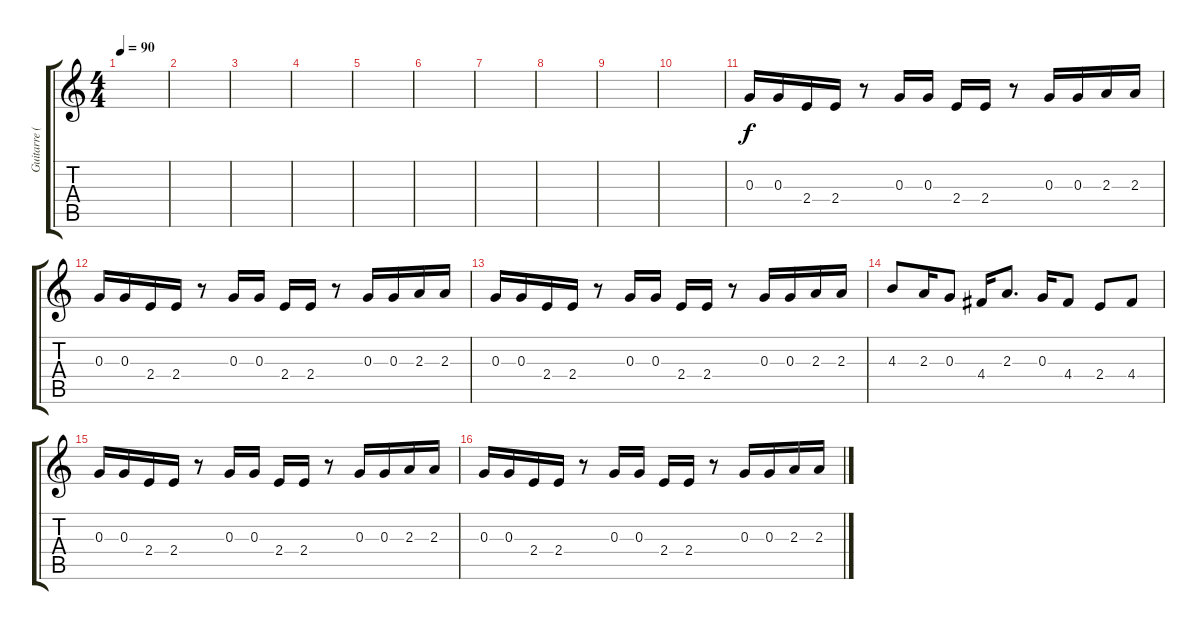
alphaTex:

\track ("Guitarre (Solo)" "Guitarre (") {instrument distortionguitar}
\staff {score tabs}
\tuning (E4 B3 G3 D3 A2 E2) {hide}
\ts (4 4)
\tempo 90
\clef g2
\ks c
|
|
|
|
|
|
|
|
|
|
0.3.16 0.3.16 2.4.16 2.4.16 r.8 0.3.16 0.3.16 2.4.16 2.4.16 r.8 0.3.16 0.3.16 2.3.16 2.3.16 |
0.3.16 0.3.16 2.4.16 2.4.16 r.8 0.3.16 0.3.16 2.4.16 2.4.16 r.8 0.3.16 0.3.16 2.3.16 2.3.16 |
0.3.16 0.3.16 2.4.16 2.4.16 r.8 0.3.16 0.3.16 2.4.16 2.4.16 r.8 0.3.16 0.3.16 2.3.16 2.3.16 |
4.3.8 2.3.16 0.3.8 4.4.16 2.3.8{d} 0.3.16 4.4.8 2.4.8 4.4.8 |
0.3.16 0.3.16 2.4.16 2.4.16 r.8 0.3.16 0.3.16 2.4.16 2.4.16 r.8 0.3.16 0.3.16 2.3.16 2.3.16 |
0.3.16 0.3.16 2.4.16 2.4.16 r.8 0.3.16 0.3.16 2.4.16 2.4.16 r.8 0.3.16 0.3.16 2.3.16 2.3.16
